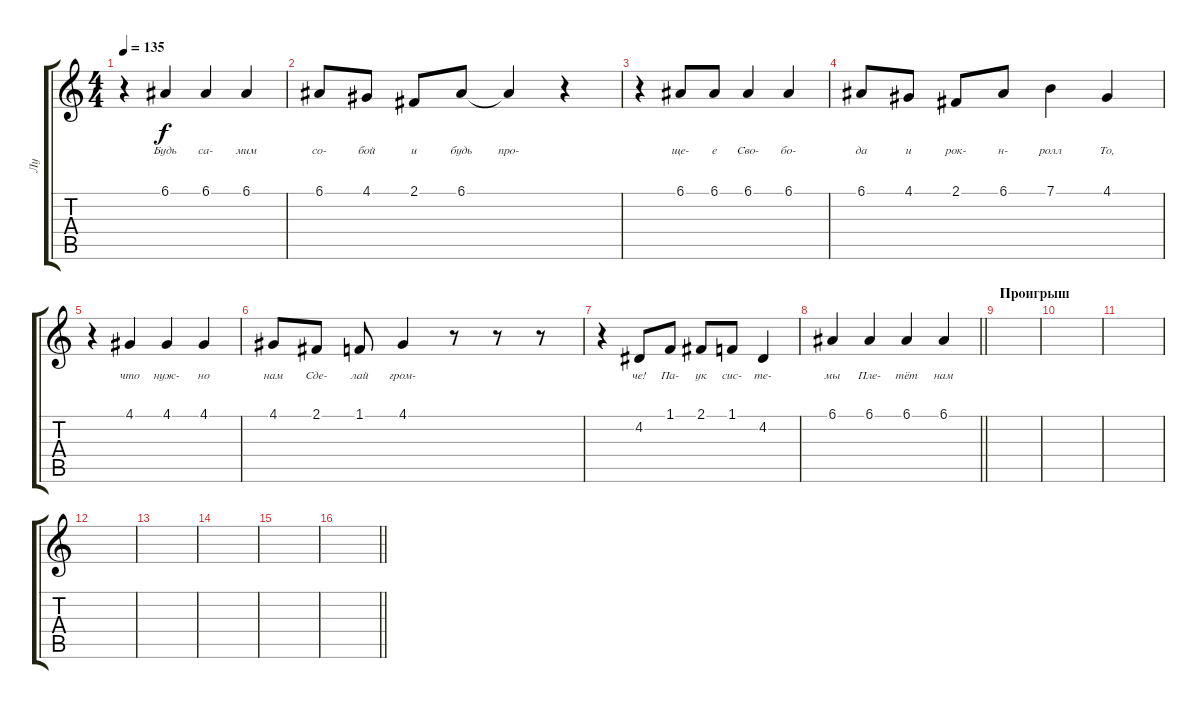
\track ("Лу" "Лу") {instrument violin}
\staff {score tabs}
\tuning (E4 B3 G3 D3 A2 E2) {hide}
\ts (4 4)
\tempo 135
\clef g2
\ks c
r.4{dy f} 6.1.4{lyrics (0 "Будь") lyrics (1 "") lyrics (2 "") lyrics (3 "") lyrics (4 "")} 6.1.4{lyrics (0 "са-") lyrics (1 "") lyrics (2 "") lyrics (3 "") lyrics (4 "")} 6.1.4{lyrics (0 "мим") lyrics (1 "") lyrics (2 "") lyrics (3 "") lyrics (4 "")} |
6.1.8{lyrics (0 "со-") lyrics (1 "") lyrics (2 "") lyrics (3 "") lyrics (4 "")} 4.1.8{lyrics (0 "бой") lyrics (1 "") lyrics (2 "") lyrics (3 "") lyrics (4 "")} 2.1.8{lyrics (0 "и") lyrics (1 "") lyrics (2 "") lyrics (3 "") lyrics (4 "")} 6.1.8{lyrics (0 "будь") lyrics (1 "") lyrics (2 "") lyrics (3 "") lyrics (4 "")} 6.1{t}.4{lyrics (0 "про-") lyrics (1 "") lyrics (2 "") lyrics (3 "") lyrics (4 "")} r.4 |
r.4 6.1.8{lyrics (0 "ще-") lyrics (1 "") lyrics (2 "") lyrics (3 "") lyrics (4 "")} 6.1.8{lyrics (0 "е") lyrics (1 "") lyrics (2 "") lyrics (3 "") lyrics (4 "")} 6.1.4{lyrics (0 "Сво-") lyrics (1 "") lyrics (2 "") lyrics (3 "") lyrics (4 "")} 6.1.4{lyrics (0 "бо-") lyrics (1 "") lyrics (2 "") lyrics (3 "") lyrics (4 "")} |
6.1.8{lyrics (0 "да") lyrics (1 "") lyrics (2 "") lyrics (3 "") lyrics (4 "")} 4.1.8{lyrics (0 "и") lyrics (1 "") lyrics (2 "") lyrics (3 "") lyrics (4 "")} 2.1.8{lyrics (0 "рок-") lyrics (1 "") lyrics (2 "") lyrics (3 "") lyrics (4 "")} 6.1.8{lyrics (0 "н-") lyrics (1 "") lyrics (2 "") lyrics (3 "") lyrics (4 "")} 7.1.4{lyrics (0 "ролл") lyrics (1 "") lyrics (2 "") lyrics (3 "") lyrics (4 "")} 4.1.4{lyrics (0 "То,") lyrics (1 "") lyrics (2 "") lyrics (3 "") lyrics (4 "")} |
r.4 4.1.4{lyrics (0 "что") lyrics (1 "") lyrics (2 "") lyrics (3 "") lyrics (4 "")} 4.1.4{lyrics (0 "нуж-") lyrics (1 "") lyrics (2 "") lyrics (3 "") lyrics (4 "")} 4.1.4{lyrics (0 "но") lyrics (1 "") lyrics (2 "") lyrics (3 "") lyrics (4 "")} |
4.1.8{lyrics (0 "нам") lyrics (1 "") lyrics (2 "") lyrics (3 "") lyrics (4 "")} 2.1.8{lyrics (0 "Сде-") lyrics (1 "") lyrics (2 "") lyrics (3 "") lyrics (4 "")} 1.1.8{lyrics (0 "лай") lyrics (1 "") lyrics (2 "") lyrics (3 "") lyrics (4 "")} 4.1.4{lyrics (0 "гром-") lyrics (1 "") lyrics (2 "") lyrics (3 "") lyrics (4 "")} r.8 r.8 r.8 |
r.4 4.2.8{lyrics (0 "че!") lyrics (1 "") lyrics (2 "") lyrics (3 "") lyrics (4 "")} 1.1.8{lyrics (0 "Па-") lyrics (1 "") lyrics (2 "") lyrics (3 "") lyrics (4 "")} 2.1.8{lyrics (0 "ук") lyrics (1 "") lyrics (2 "") lyrics (3 "") lyrics (4 "")} 1.1.8{lyrics (0 "сис-") lyrics (1 "") lyrics (2 "") lyrics (3 "") lyrics (4 "")} 4.2.4{lyrics (0 "те-") lyrics (1 "") lyrics (2 "") lyrics (3 "") lyrics (4 "")} |
\barLineRight lightlight
6.1.4{lyrics (0 "мы") lyrics (1 "") lyrics (2 "") lyrics (3 "") lyrics (4 "")} 6.1.4{lyrics (0 "Пле-") lyrics (1 "") lyrics (2 "") lyrics (3 "") lyrics (4 "")} 6.1.4{lyrics (0 "тёт") lyrics (1 "") lyrics (2 "") lyrics (3 "") lyrics (4 "")} 6.1.4{lyrics (0 "нам") lyrics (1 "") lyrics (2 "") lyrics (3 "") lyrics (4 "")} |
\section ("" "Проигрыш")
|
|
|
|
|
|
|
\barLineRight lightlight
